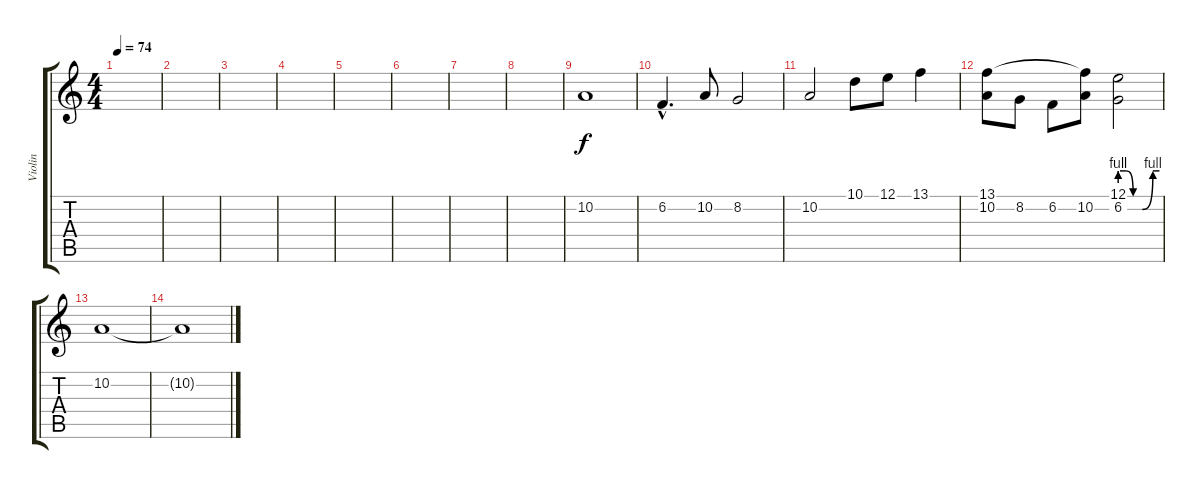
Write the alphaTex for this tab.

\track ("Violin" "Violin") {instrument violin}
\staff {score tabs}
\tuning (E4 B3 G3 D3 A2 E2) {hide}
\ts (4 4)
\tempo 74
\clef g2
\ks c
|
|
|
|
|
|
|
|
10.2.1 |
6.2{hac}.4{d} 10.2.8 8.2.2 |
10.2.2 10.1.8 12.1.8 13.1.4 |
(13.1 10.2).8 8.2.8 6.2.8 (13.1{t} 10.2).8 (12.1 6.2{be (custom 0 4 9 4 20 0 34 0 50 4 60 4)}).2 |
10.2.1 |
10.2{t}.1{volume 0}
